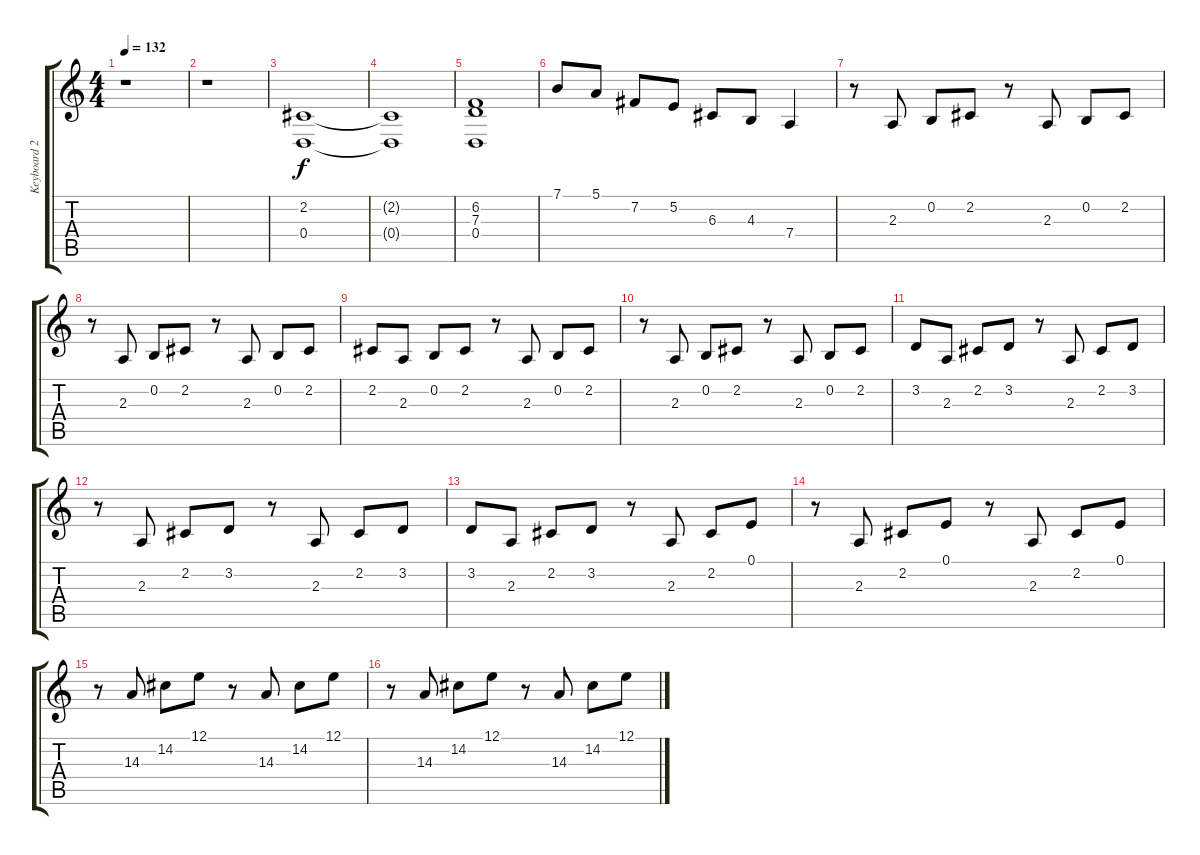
\track ("Keyboard 2" "Keyboard 2") {instrument vibraphone}
\staff {score tabs}
\tuning (E4 B3 G3 D3 A2 E2) {hide}
\ts (4 4)
\tempo 132
\clef g2
\ks c
r.1{dy f} |
r.1 |
(2.2 0.4).1 |
(2.2{t} 0.4{t}).1 |
(6.2 7.3 0.4).1 |
7.1.8 5.1.8 7.2.8 5.2.8 6.3.8 4.3.8 7.4.4 |
r.8 2.3.8 0.2.8 2.2.8 r.8 2.3.8 0.2.8 2.2.8 |
r.8 2.3.8 0.2.8 2.2.8 r.8 2.3.8 0.2.8 2.2.8 |
2.2.8 2.3.8 0.2.8 2.2.8 r.8 2.3.8 0.2.8 2.2.8 |
r.8 2.3.8 0.2.8 2.2.8 r.8 2.3.8 0.2.8 2.2.8 |
3.2.8 2.3.8 2.2.8 3.2.8 r.8 2.3.8 2.2.8 3.2.8 |
r.8 2.3.8 2.2.8 3.2.8 r.8 2.3.8 2.2.8 3.2.8 |
3.2.8 2.3.8 2.2.8 3.2.8 r.8 2.3.8 2.2.8 0.1.8 |
r.8 2.3.8 2.2.8 0.1.8 r.8 2.3.8 2.2.8 0.1.8 |
r.8 14.3.8 14.2.8 12.1.8 r.8 14.3.8 14.2.8 12.1.8 |
r.8 14.3.8 14.2.8 12.1.8 r.8 14.3.8 14.2.8 12.1.8
